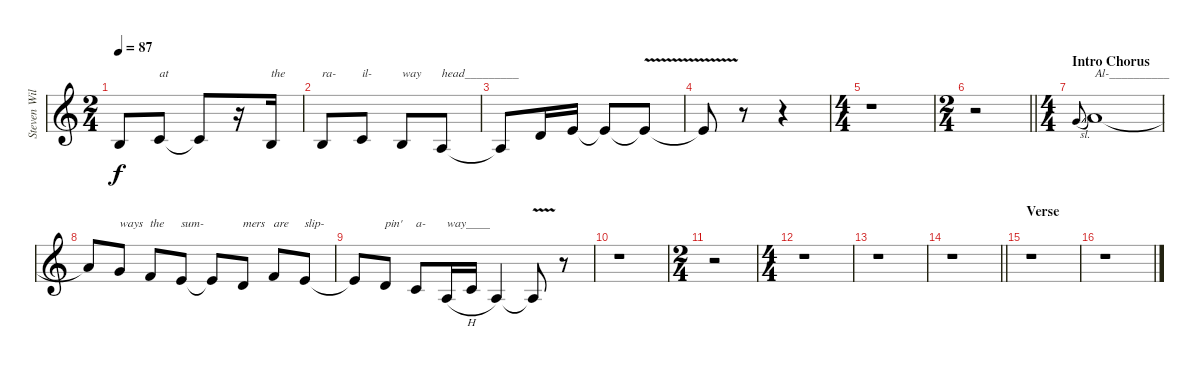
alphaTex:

\track ("Steven Wilson Vox" "Steven Wil") {instrument lead6voice}
\staff {score}
\tuning (E4 B3 G3 D3 A2 E2) {hide}
\ts (2 4)
\tempo 87
\clef g2
\ks aminor
0.2{t}.8{dy f} 1.2.8{txt "at"} 1.2{t}.8 r.16 0.2.16{txt "the"} |
0.2.8{txt "ra-"} 1.2.8{txt "il-"} 0.2.8{txt "way"} 2.3.8{txt "head_________"} |
2.3{t}.8 3.2.16 0.1.16 0.1{t}.8 0.1{v t}.8 |
0.1{t}.8 r.8 r.4 |
\ts (4 4)
r.1 |
\ts (2 4)
\barLineRight lightlight
r.2 |
\ts (4 4)
\section ("" "Intro Chorus")
3.1{sl}.8{gr onbeat} 5.1.1{txt "Al-__________"} |
5.1{t}.8 3.1.8{txt "ways"} 1.1.8{txt "the"} 0.1.8{txt "sum-"} 0.1{t}.8 3.2.8{txt "mers"} 1.1.8{txt "are"} 0.1.8{txt "slip-"} |
0.1{t}.8 3.2.8{txt "pin'"} 1.2.8{txt "a-"} 2.3{h}.16{txt "way____"} 1.2.16 2.3.4 2.3{v t}.8 r.8 |
r.1 |
\ts (2 4)
r.2 |
\ts (4 4)
r.1 |
r.1 |
\barLineRight lightlight
r.1 |
\section ("" "Verse")
r.1 |
r.1
